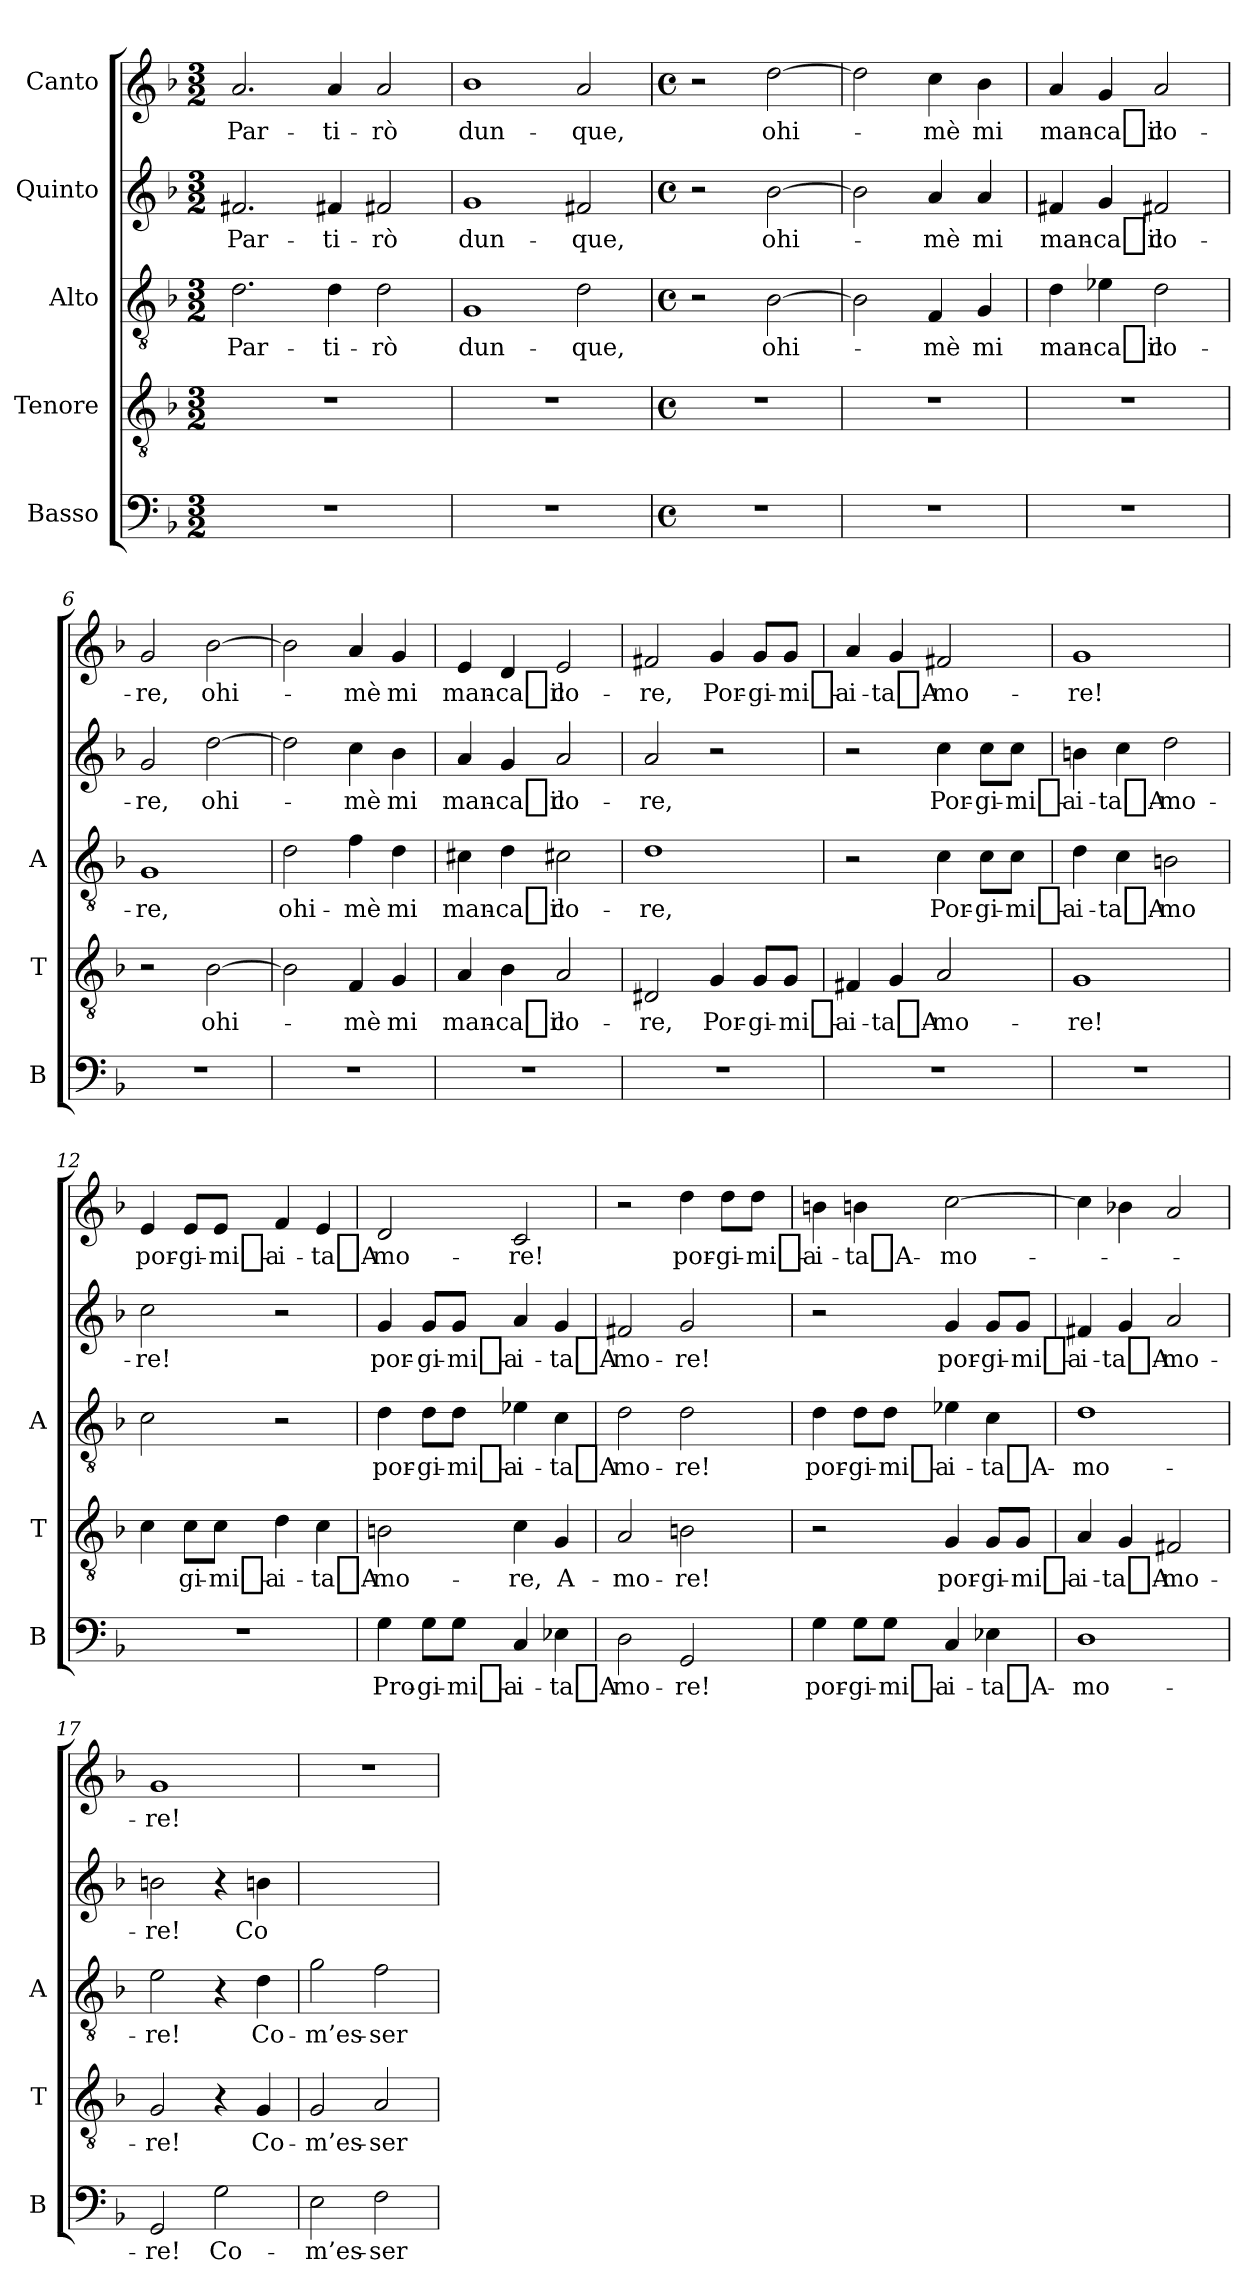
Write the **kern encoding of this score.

**kern	**text	**kern	**text	**kern	**text	**kern	**text	**kern	**text
*part5	*part5	*part4	*part4	*part3	*part3	*part2	*part2	*part1	*part1
*staff5	*staff5	*staff4	*staff4	*staff3	*staff3	*staff2	*staff2	*staff1	*staff1
*I"Basso	*	*I"Tenore	*	*I"Alto	*	*I"Quinto	*	*I"Canto	*
*I'B	*	*I'T	*	*I'A	*	*	*	*	*
*clefF4	*	*clefGv2	*	*clefGv2	*	*clefG2	*	*clefG2	*
*k[b-]	*	*k[b-]	*	*k[b-]	*	*k[b-]	*	*k[b-]	*
*F:	*	*F:	*	*F:	*	*F:	*	*F:	*
*M3/2	*	*M3/2	*	*M3/2	*	*M3/2	*	*M3/2	*
=1	=1	=1	=1	=1	=1	=1	=1	=1	=1
1.r	.	1.r	.	2.d	Par-	2.f#X	Par-	2.a	Par-
.	.	.	.	4d	ti-	4f#X	ti-	4a	ti-
.	.	.	.	2d	-rò	2f#X	-rò	2a	-rò
=2	=2	=2	=2	=2	=2	=2	=2	=2	=2
1.r	.	1.r	.	1G	dun-	1g	dun-	1b-	dun-
.	.	.	.	2d	-que,	2f#X	-que,	2a	-que,
=3	=3	=3	=3	=3	=3	=3	=3	=3	=3
*M4/4	*	*M4/4	*	*M4/4	*	*M4/4	*	*M4/4	*
*met(c)	*	*met(c)	*	*met(c)	*	*met(c)	*	*met(c)	*
1r	.	1r	.	2r	.	2r	.	2r	.
.	.	.	.	[2B-	ohi-	[2b-	ohi-	[2dd	ohi-
=4	=4	=4	=4	=4	=4	=4	=4	=4	=4
1r	.	1r	.	2B-]	.	2b-]	.	2dd]	.
.	.	.	.	4F	-mè	4a	-mè	4cc	-mè
.	.	.	.	4G	-mi	4a	-mi	4b-	-mi
=5	=5	=5	=5	=5	=5	=5	=5	=5	=5
1r	.	1r	.	4d	man-	4f#X	man-	4a	man-
.	.	.	.	4e-X	-ca_il	4g	-ca_il	4g	-ca_il
.	.	.	.	2d	co-	2f#X	co-	2a	co-
=6	=6	=6	=6	=6	=6	=6	=6	=6	=6
1r	.	2r	.	1G	-re,	2g	-re,	2g	-re,
.	.	[2B-	ohi-	.	.	[2dd	ohi-	[2b-	ohi-
=7	=7	=7	=7	=7	=7	=7	=7	=7	=7
1r	.	2B-]	.	2d	ohi-	2dd]	.	2b-]	.
.	.	4F	-mè	4f	-mè	4cc	-mè	4a	-mè
.	.	4G	-mi	4d	-mi	4b-	-mi	4g	-mi
=8	=8	=8	=8	=8	=8	=8	=8	=8	=8
1r	.	4A	man-	4c#X	man-	4a	man-	4e	man-
.	.	4B-	-ca_il	4d	-ca_il	4g	-ca_il	4d	-ca_il
.	.	2A	co-	2c#X	co-	2a	co-	2e	co-
=9	=9	=9	=9	=9	=9	=9	=9	=9	=9
1r	.	2D#X	-re,	1d	-re,	2a	-re,	2f#X	-re,
.	.	4G	Por-	.	.	2r	.	4g	Por-
.	.	8G/L	gi-	.	.	.	.	8g/L	gi-
.	.	8G/J	mi_a-	.	.	.	.	8g/J	mi_a-
=10	=10	=10	=10	=10	=10	=10	=10	=10	=10
1r	.	4F#X	i-	2r	.	2r	.	4a	i-
.	.	4G	ta_A-	.	.	.	.	4g	ta_A-
.	.	2A	mo-	4c	Por-	4cc	Por-	2f#X	mo-
.	.	.	.	8c\L	gi-	8cc\L	gi-	.	.
.	.	.	.	8c\J	mi_a-	8cc\J	mi_a-	.	.
=11	=11	=11	=11	=11	=11	=11	=11	=11	=11
1r	.	1G	-re!	4d	i-	4bn	i-	1g	-re!
.	.	.	.	4c	ta_A-	4cc	ta_A-	.	.
.	.	.	.	2Bn	mo-	2dd	mo-	.	.
=12	=12	=12	=12	=12	=12	=12	=12	=12	=12
1r	.	4c	-	2c	-	2cc	-re!	4e	por-
.	.	8c\L	gi-	.	.	.	.	8e/L	gi-
.	.	8c\J	mi_a-	.	.	.	.	8e/J	mi_a-
.	.	4d	i-	2r	.	2r	.	4f	i-
.	.	4c	ta_A-	.	.	.	.	4e	ta_A-
=13	=13	=13	=13	=13	=13	=13	=13	=13	=13
4G	Pro-	2Bn	mo-	4d	por-	4g	por-	2d	mo-
8G\L	gi-	.	.	8d\L	gi-	8g/L	gi-	.	.
8G\J	mi_a-	.	.	8d\J	mi_a-	8g/J	mi_a-	.	.
4C	i-	4c	-re,	4e-X	i-	4a	i-	2c	-re!
4E-X	ta_A-	4G	A-	4c	ta_A-	4g	ta_A-	.	.
=14	=14	=14	=14	=14	=14	=14	=14	=14	=14
2D	mo-	2A	mo-	2d	mo-	2f#X	mo-	2r	.
2GG	-re!	2Bn	-re!	2d	-re!	2g	-re!	4dd	por-
.	.	.	.	.	.	.	.	8dd\L	gi-
.	.	.	.	.	.	.	.	8dd\J	mi_a-
=15	=15	=15	=15	=15	=15	=15	=15	=15	=15
4G	por-	2r	.	4d	por-	2r	.	4bn	i-
8G\L	gi-	.	.	8d\L	gi-	.	.	4bn	ta_A-
8G\J	mi_a-	.	.	8d\J	mi_a-	.	.	.	.
4C	i-	4G	por-	4e-X	i-	4g	por-	[2cc	mo-
4E-X	ta_A-	8G/L	gi-	4c	ta_A-	8g/L	gi-	.	.
.	.	8G/J	mi_a-	.	.	8g/J	mi_a-	.	.
=16	=16	=16	=16	=16	=16	=16	=16	=16	=16
1D	mo-	4A	i-	1d	mo-	4f#X	i-	4cc]	.
.	.	4G	ta_A-	.	.	4g	ta_A-	4b-X	.
.	.	2F#X	mo-	.	.	2a	mo-	2a	.
=17	=17	=17	=17	=17	=17	=17	=17	=17	=17
2GG	-re!	2G	-re!	2e	-re!	2bn	-re!	1g	-re!
2G	Co-	4r	.	4r	.	4r	.	.	.
.	.	4G	Co-	4d	Co-	4bn	Co-	.	.
=18	=18	=18	=18	=18	=18	=18	=18	=18	=18
2E	m’es-	2G	m’es-	2g	m’es-	1ryy	.	1r	.
2F	-ser	2A	-ser	2f	-ser	.	.	.	.
=	=	=	=	=	=	=	=	=	=
*-	*-	*-	*-	*-	*-	*-	*-	*-	*-
